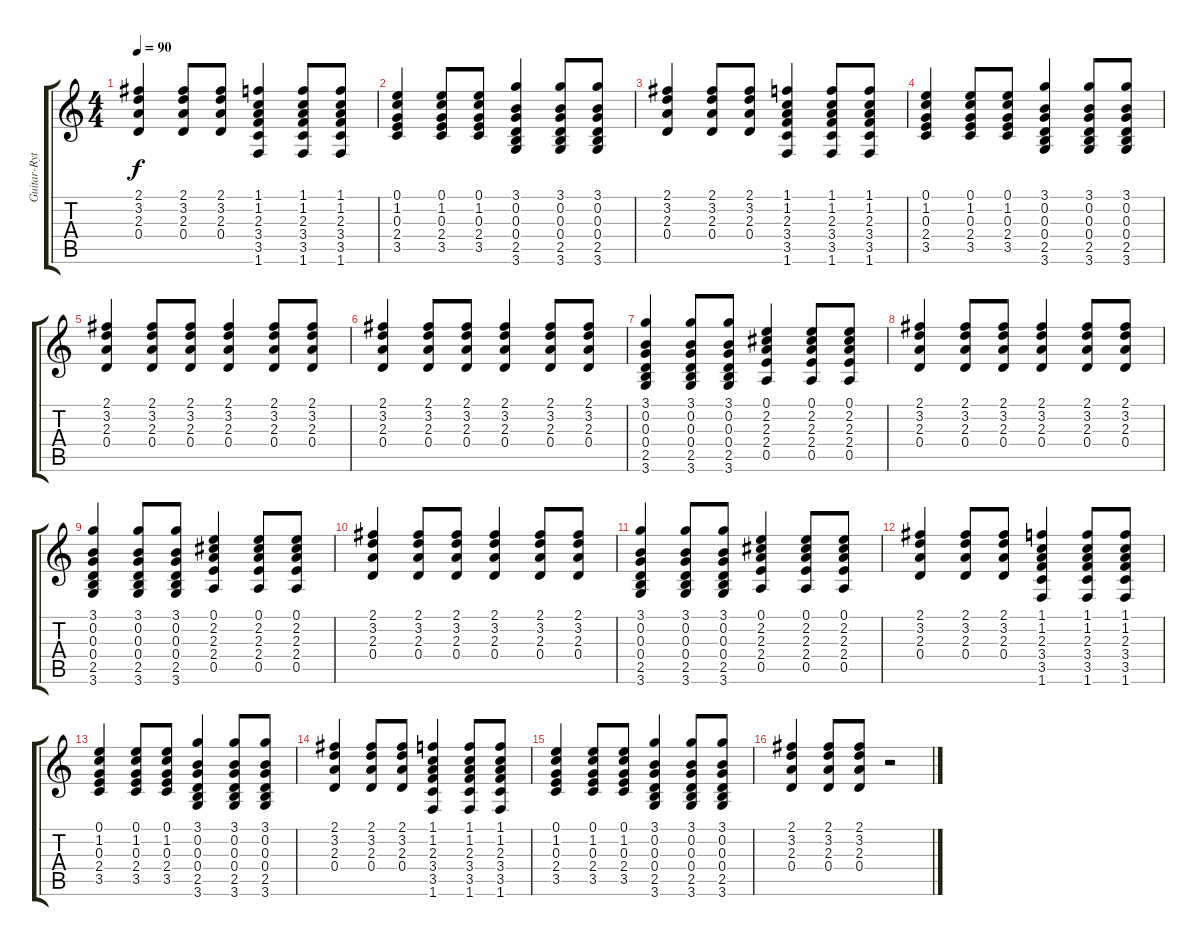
\track ("Guitar-Rythym 2" "Guitar-Ryt") {instrument electricguitarmuted}
\staff {score tabs}
\tuning (E4 B3 G3 D3 A2 E2) {hide}
\ts (4 4)
\tempo 90
\clef g2
\ks c
(2.1 3.2 2.3 0.4).4{dy f} (2.1 3.2 2.3 0.4).8 (2.1 3.2 2.3 0.4).8 (1.1 1.2 2.3 3.4 3.5 1.6).4 (1.1 1.2 2.3 3.4 3.5 1.6).8 (1.1 1.2 2.3 3.4 3.5 1.6).8 |
(0.1 1.2 0.3 2.4 3.5).4 (0.1 1.2 0.3 2.4 3.5).8 (0.1 1.2 0.3 2.4 3.5).8 (3.1 0.2 0.3 0.4 2.5 3.6).4 (3.1 0.2 0.3 0.4 2.5 3.6).8 (3.1 0.2 0.3 0.4 2.5 3.6).8 |
(2.1 3.2 2.3 0.4).4 (2.1 3.2 2.3 0.4).8 (2.1 3.2 2.3 0.4).8 (1.1 1.2 2.3 3.4 3.5 1.6).4 (1.1 1.2 2.3 3.4 3.5 1.6).8 (1.1 1.2 2.3 3.4 3.5 1.6).8 |
(0.1 1.2 0.3 2.4 3.5).4 (0.1 1.2 0.3 2.4 3.5).8 (0.1 1.2 0.3 2.4 3.5).8 (3.1 0.2 0.3 0.4 2.5 3.6).4 (3.1 0.2 0.3 0.4 2.5 3.6).8 (3.1 0.2 0.3 0.4 2.5 3.6).8 |
(2.1 3.2 2.3 0.4).4 (2.1 3.2 2.3 0.4).8 (2.1 3.2 2.3 0.4).8 (2.1 3.2 2.3 0.4).4 (2.1 3.2 2.3 0.4).8 (2.1 3.2 2.3 0.4).8 |
(2.1 3.2 2.3 0.4).4 (2.1 3.2 2.3 0.4).8 (2.1 3.2 2.3 0.4).8 (2.1 3.2 2.3 0.4).4 (2.1 3.2 2.3 0.4).8 (2.1 3.2 2.3 0.4).8 |
(3.1 0.2 0.3 0.4 2.5 3.6).4 (3.1 0.2 0.3 0.4 2.5 3.6).8 (3.1 0.2 0.3 0.4 2.5 3.6).8 (0.1 2.2 2.3 2.4 0.5).4 (0.1 2.2 2.3 2.4 0.5).8 (0.1 2.2 2.3 2.4 0.5).8 |
(2.1 3.2 2.3 0.4).4 (2.1 3.2 2.3 0.4).8 (2.1 3.2 2.3 0.4).8 (2.1 3.2 2.3 0.4).4 (2.1 3.2 2.3 0.4).8 (2.1 3.2 2.3 0.4).8 |
(3.1 0.2 0.3 0.4 2.5 3.6).4 (3.1 0.2 0.3 0.4 2.5 3.6).8 (3.1 0.2 0.3 0.4 2.5 3.6).8 (0.1 2.2 2.3 2.4 0.5).4 (0.1 2.2 2.3 2.4 0.5).8 (0.1 2.2 2.3 2.4 0.5).8 |
(2.1 3.2 2.3 0.4).4 (2.1 3.2 2.3 0.4).8 (2.1 3.2 2.3 0.4).8 (2.1 3.2 2.3 0.4).4 (2.1 3.2 2.3 0.4).8 (2.1 3.2 2.3 0.4).8 |
(3.1 0.2 0.3 0.4 2.5 3.6).4 (3.1 0.2 0.3 0.4 2.5 3.6).8 (3.1 0.2 0.3 0.4 2.5 3.6).8 (0.1 2.2 2.3 2.4 0.5).4 (0.1 2.2 2.3 2.4 0.5).8 (0.1 2.2 2.3 2.4 0.5).8 |
(2.1 3.2 2.3 0.4).4 (2.1 3.2 2.3 0.4).8 (2.1 3.2 2.3 0.4).8 (1.1 1.2 2.3 3.4 3.5 1.6).4 (1.1 1.2 2.3 3.4 3.5 1.6).8 (1.1 1.2 2.3 3.4 3.5 1.6).8 |
(0.1 1.2 0.3 2.4 3.5).4 (0.1 1.2 0.3 2.4 3.5).8 (0.1 1.2 0.3 2.4 3.5).8 (3.1 0.2 0.3 0.4 2.5 3.6).4 (3.1 0.2 0.3 0.4 2.5 3.6).8 (3.1 0.2 0.3 0.4 2.5 3.6).8 |
(2.1 3.2 2.3 0.4).4 (2.1 3.2 2.3 0.4).8 (2.1 3.2 2.3 0.4).8 (1.1 1.2 2.3 3.4 3.5 1.6).4 (1.1 1.2 2.3 3.4 3.5 1.6).8 (1.1 1.2 2.3 3.4 3.5 1.6).8 |
(0.1 1.2 0.3 2.4 3.5).4 (0.1 1.2 0.3 2.4 3.5).8 (0.1 1.2 0.3 2.4 3.5).8 (3.1 0.2 0.3 0.4 2.5 3.6).4 (3.1 0.2 0.3 0.4 2.5 3.6).8 (3.1 0.2 0.3 0.4 2.5 3.6).8 |
(2.1 3.2 2.3 0.4).4 (2.1 3.2 2.3 0.4).8 (2.1 3.2 2.3 0.4).8 r.2
